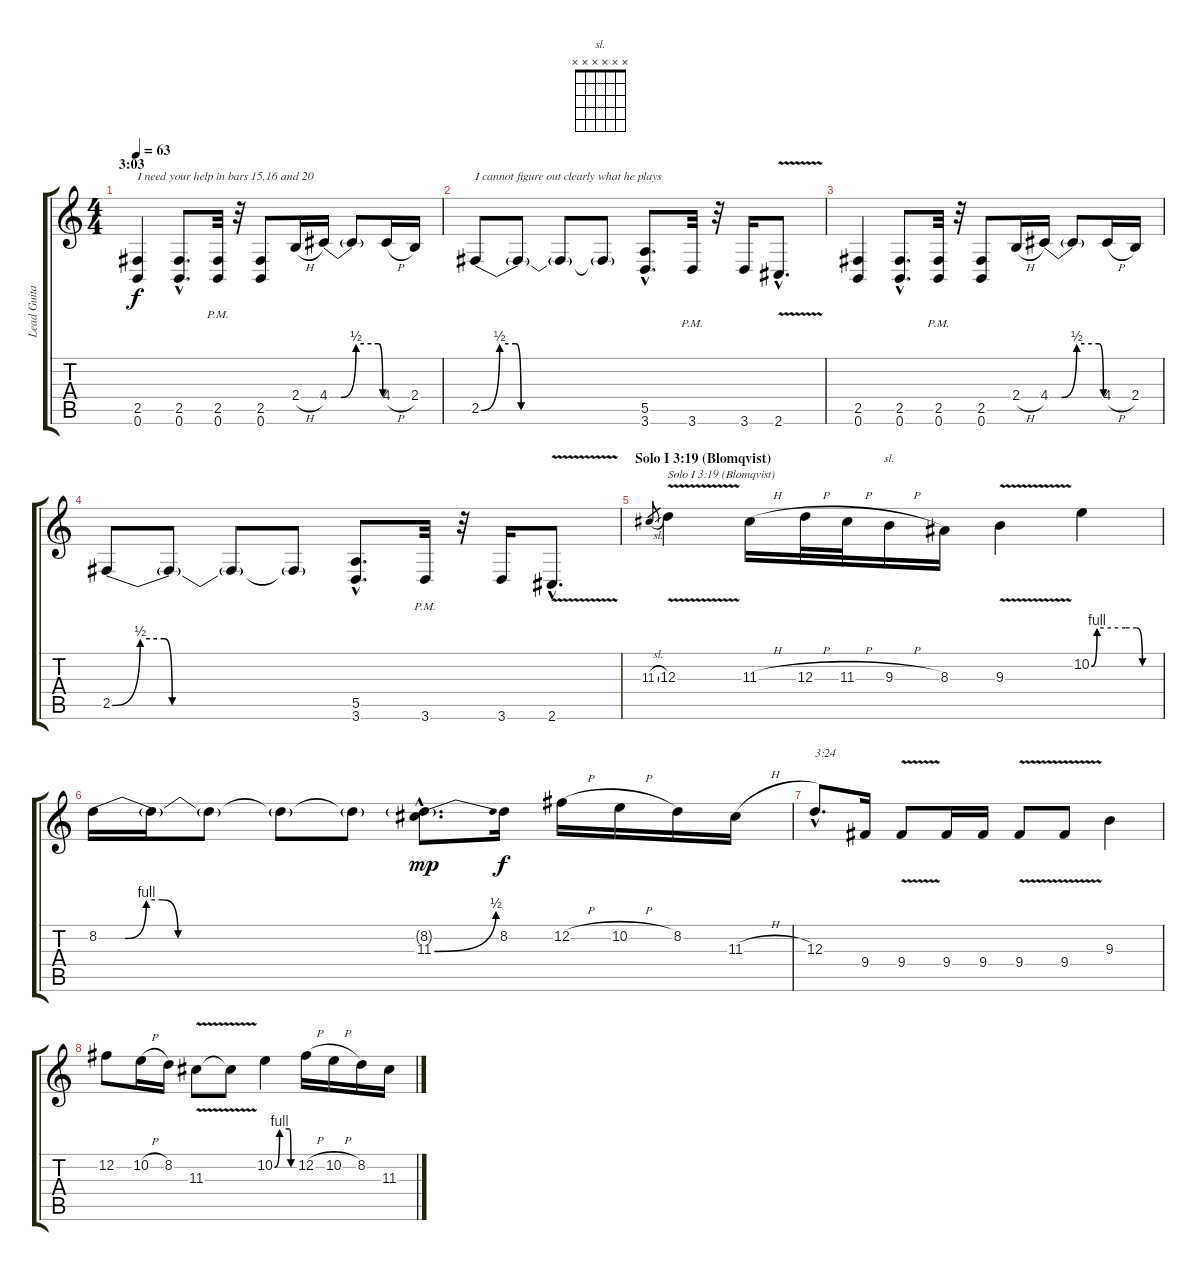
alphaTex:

\track ("Lead Guitar (David Blomqvist)" "Lead Guita") {instrument distortionguitar}
\staff {score tabs}
\tuning (B3 Gb3 D3 A2 E2 B1) {hide}
\chord ("sl." x x x x x x)
\ts (4 4)
\section ("" "3:03")
\tempo 63
\clef g2
\ks c
(2.5 0.6).4{txt "I need your help in bars 15,16 and 20" dy f instrument distortionguitar} (2.5{hac} 0.6{hac}).8{d} (2.5{pm} 0.6{pm}).32 r.32 (2.5 0.6).8 2.4{h}.16 4.4{be (custom 0 0 13 0 30 2 55 2 60 0)}.16 4.4{t}.8 4.4{h}.16 2.4.16 |
2.5{be (custom 0 0 7 2 13 2 15 0 60 0)}.8{txt "I cannot figure out clearly what he plays"} 2.5{t}.8 2.5{t}.8 2.5{t}.8 (5.5{hac} 3.6{hac}).8{d} 3.6{pm}.32 r.32 3.6.16 2.6{v hac}.8{d} |
(2.5 0.6).4 (2.5{hac} 0.6{hac}).8{d} (2.5{pm} 0.6{pm}).32 r.32 (2.5 0.6).8 2.4{h}.16 4.4{be (custom 0 0 13 0 30 2 55 2 60 0)}.16 4.4{t}.8 4.4{h}.16 2.4.16 |
2.5{be (custom 0 0 7 2 13 2 15 0 60 0)}.8 2.5{t}.8 2.5{t}.8 2.5{t}.8 (5.5{hac} 3.6{hac}).8{d} 3.6{pm}.32 r.32 3.6.16 2.6{v hac}.8{d} |
\section ("" "Solo I 3:19 (Blomqvist) ")
11.3{sl}.8{gr} 12.3{v}.4{txt "Solo I 3:19 (Blomqvist) "} 11.3{h}.16 12.3{h}.32 11.3{h}.32 9.3{h}.16{ch "sl."} 8.3.16 9.3{v}.4 10.2{be (custom 0 0 5 4 30 4 40 4 45 0 60 0)}.4 |
8.2{be (custom 0 0 5 0 9 4 12 4 15 0 60 0)}.16 8.2{t}.16 8.2{t}.8 8.2{t}.8 8.2{t}.8 (8.2{g hac} 11.3{be (bend 0 0 60 2) hac}).8{d dy mp} 8.2.16{dy f} 12.2{h}.16 10.2{h}.16 8.2.16 11.3{h}.16 |
12.3{hac}.8{d txt "3:24"} 9.4.16 9.4{v}.8 9.4.16 9.4.16 9.4{v}.8 9.4{v}.8 9.3.4 |
12.2.8 10.2{h}.16 8.2.16 11.3{v}.8 11.3{t}.8 10.2{be (custom 0 0 15 4 45 4 50 0 60 0)}.4 12.2{h}.16 10.2{h}.16 8.2.16 11.3.16
